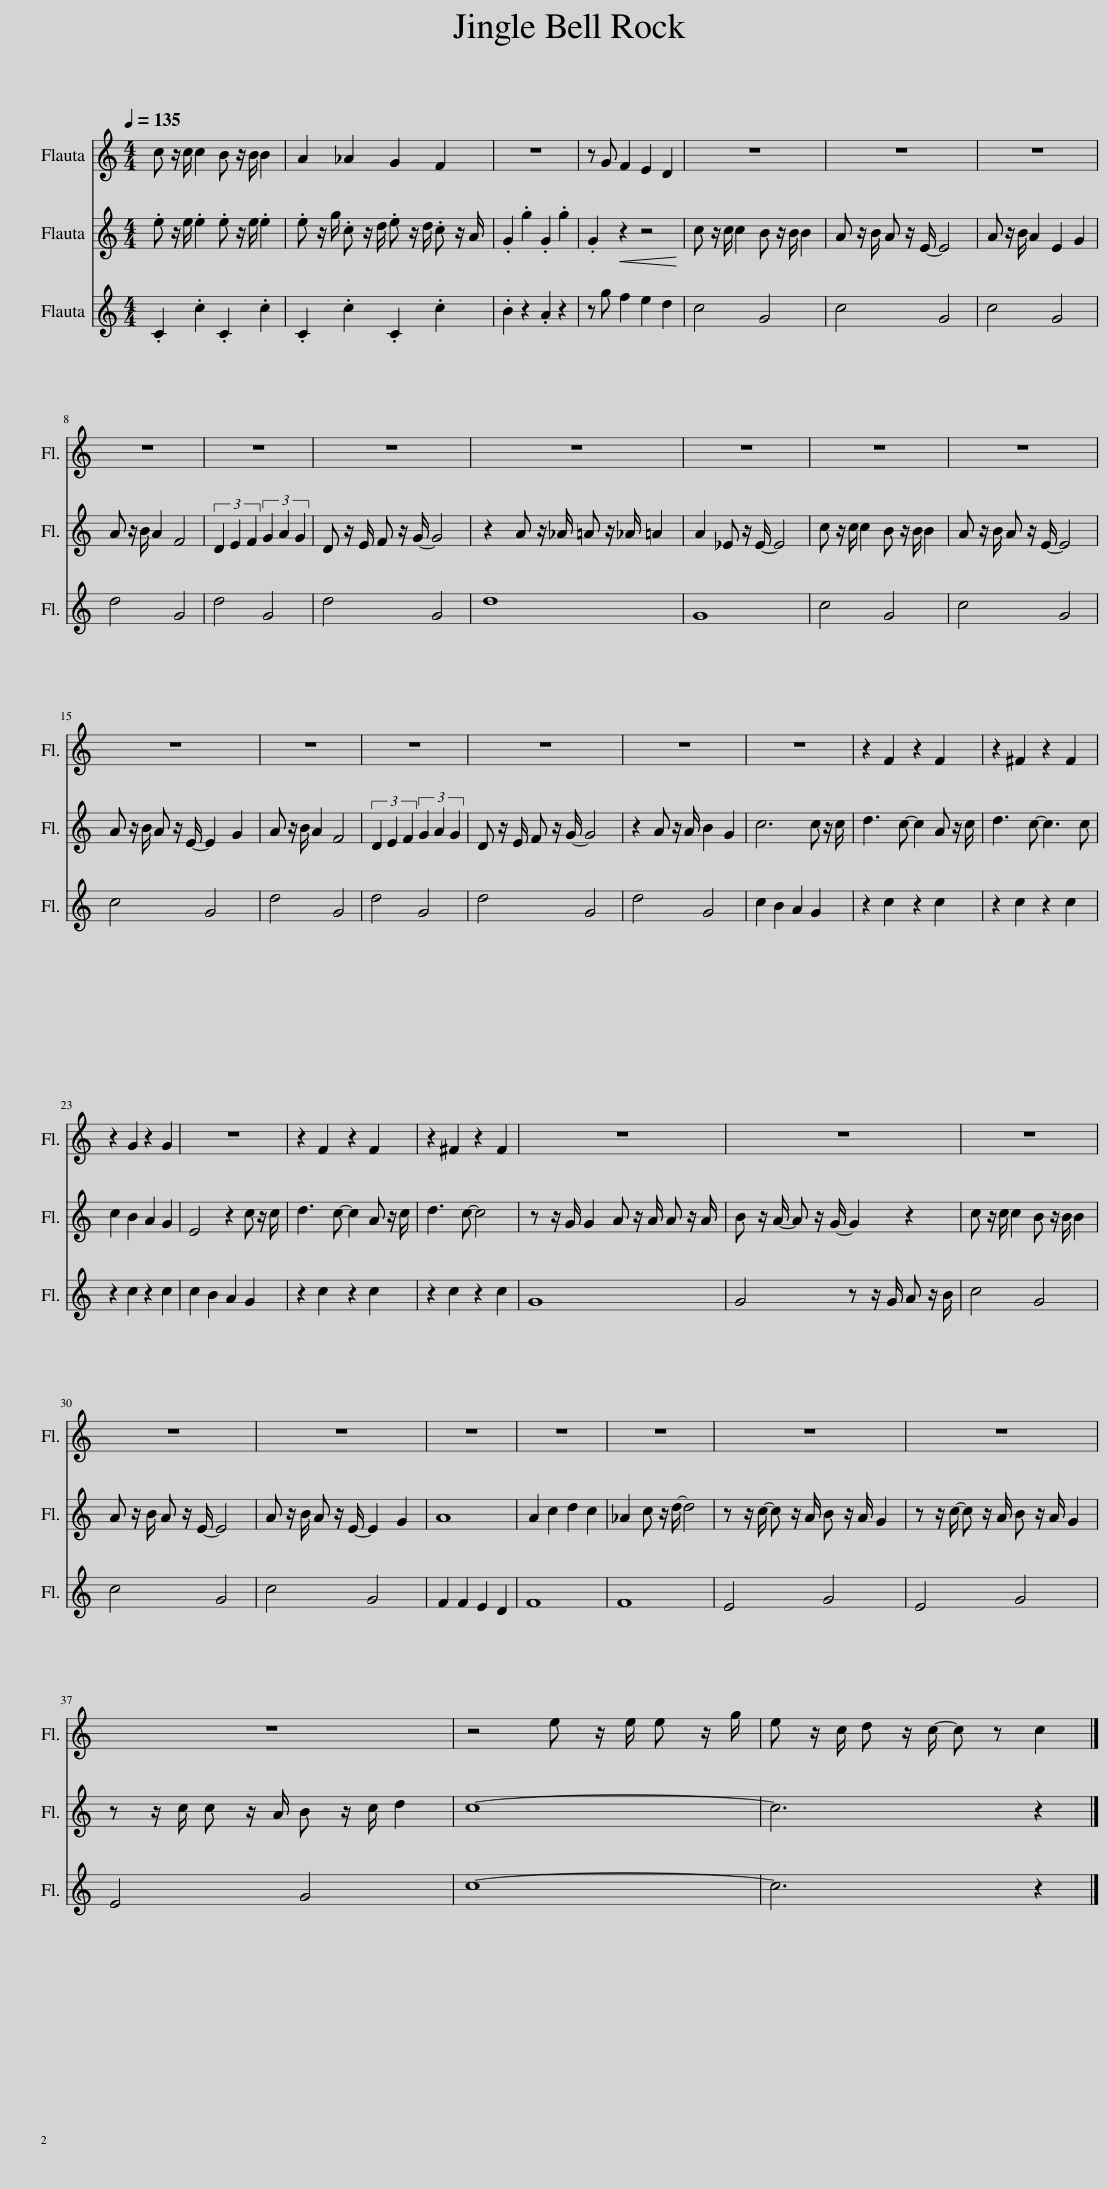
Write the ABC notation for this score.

X:1
%%score 1 2 3
L:1/8
Q:1/4=135
M:4/4
I:linebreak $
K:C
V:1 treble
V:2 treble
V:3 treble
V:1
 c z/ c/ c2 B z/ B/ B2 | A2 _A2 G2 F2 | z8 | z G F2 E2 D2 | z8 | %5
 z8 | z8 |$ z8 | z8 | z8 | %10
 z8 | z8 | z8 | z8 |$ z8 | %15
 z8 | z8 | z8 | z8 | z8 | %20
 z2 F2 z2 F2 | z2 ^F2 z2 F2 |$ z2 G2 z2 G2 | z8 | z2 F2 z2 F2 | %25
 z2 ^F2 z2 F2 | z8 | z8 | z8 |$ z8 | %30
 z8 | z8 | z8 | z8 | z8 | %35
 z8 |$ z8 | z4 e z/ e/ e z/ g/ | e z/ c/ d z/ c/- c z c2 |] %39
V:2
 .e z/ e/ .e2 .e z/ e/ .e2 | .e z/ g/ .c z/ d/ .e z/ d/ .c z/ A/ | .G2 .g2 .G2 .g2 | .G2!<(! z2 z4!<)! | c z/ c/ c2 B z/ B/ B2 | %5
 A z/ B/ A z/ E/- E4 | A z/ B/ A2 E2 G2 |$ A z/ B/ A2 F4 | (3D2 E2 F2 (3G2 A2 G2 | D z/ E/ F z/ G/- G4 | %10
 z2 A z/ _A/ =A z/ _A/ =A2 | A2 _E z/ E/- E4 | c z/ c/ c2 B z/ B/ B2 | A z/ B/ A z/ E/- E4 |$ A z/ B/ A z/ E/- E2 G2 | %15
 A z/ B/ A2 F4 | (3D2 E2 F2 (3G2 A2 G2 | D z/ E/ F z/ G/- G4 | z2 A z/ A/ B2 G2 | c6 c z/ c/ | %20
 d3 c- c2 A z/ c/ | d3 c- c3 c |$ c2 B2 A2 G2 | E4 z2 c z/ c/ | d3 c- c2 A z/ c/ | %25
 d3 c- c4 | z z/ G/ G2 A z/ A/ A z/ A/ | B z/ A/- A z/ G/- G2 z2 | c z/ c/ c2 B z/ B/ B2 |$ A z/ B/ A z/ E/- E4 | %30
 A z/ B/ A z/ E/- E2 G2 | A8 | A2 c2 d2 c2 | _A2 c z/ d/- d4 | z z/ c/- c z/ A/ B z/ A/ G2 | %35
 z z/ c/- c z/ A/ B z/ A/ G2 |$ z z/ c/ c z/ A/ B z/ c/ d2 | c8- | c6 z2 |] %39
V:3
 .C2 .c2 .C2 .c2 | .C2 .c2 .C2 .c2 | .B2 z2 .A2 z2 | z g f2 e2 d2 | c4 G4 | %5
 c4 G4 | c4 G4 |$ d4 G4 | d4 G4 | d4 G4 | %10
 d8 | G8 | c4 G4 | c4 G4 |$ c4 G4 | %15
 d4 G4 | d4 G4 | d4 G4 | d4 G4 | c2 B2 A2 G2 | %20
 z2 c2 z2 c2 | z2 c2 z2 c2 |$ z2 c2 z2 c2 | c2 B2 A2 G2 | z2 c2 z2 c2 | %25
 z2 c2 z2 c2 | G8 | G4 z z/ G/ A z/ B/ | c4 G4 |$ c4 G4 | %30
 c4 G4 | F2 F2 E2 D2 | F8 | F8 | E4 G4 | %35
 E4 G4 |$ E4 G4 | c8- | c6 z2 |] %39
